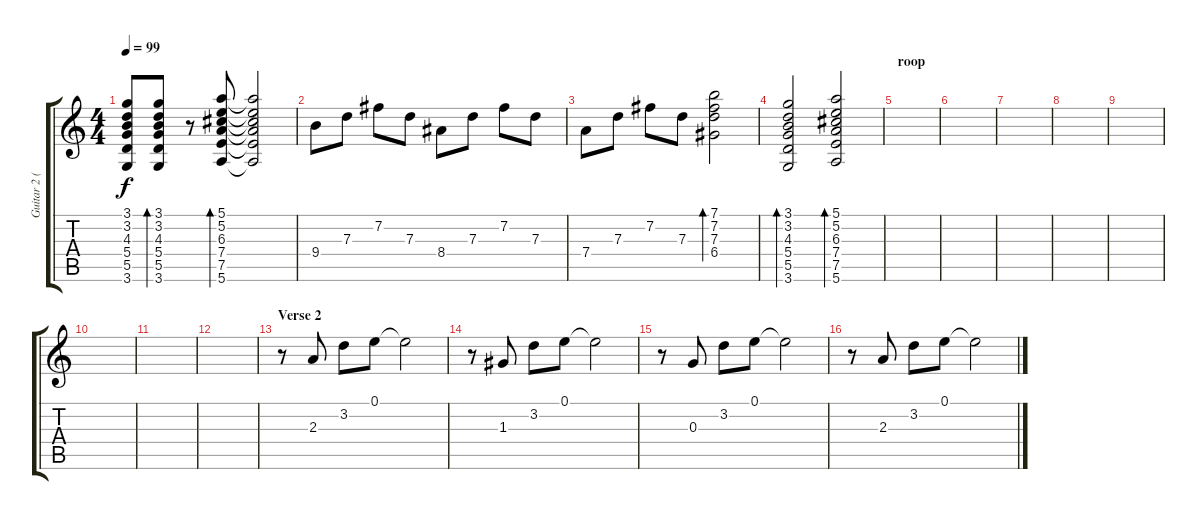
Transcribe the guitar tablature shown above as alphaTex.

\track ("Guitar 2 (Arpegio)" "Guitar 2 (") {instrument electricguitarclean}
\staff {score tabs}
\tuning (E4 B3 G3 D3 A2 E2) {hide}
\ts (4 4)
\tempo 99
\clef g2
\ks c
(3.1{t} 3.2{t} 4.3{t} 5.4{t} 5.5{t} 3.6{t}).8{dy f} (3.1 3.2 4.3 5.4 5.5 3.6).8{bd 30} r.8 (5.1 5.2 6.3 7.4 7.5 5.6).8{bd 30} (5.1{t} 5.2{t} 6.3{t} 7.4{t} 7.5{t} 5.6{t}).2 |
9.4.8 7.3.8 7.2.8 7.3.8 8.4.8 7.3.8 7.2.8 7.3.8 |
7.4.8 7.3.8 7.2.8 7.3.8 (7.1 7.2 7.3 6.4).2{bd 30} |
(3.1 3.2 4.3 5.4 5.5 3.6).2{bd 30} (5.1 5.2 6.3 7.4 7.5 5.6).2{bd 30} |
\section ("" "roop")
|
|
|
|
|
|
|
|
\section ("" "Verse 2")
r.8 2.3.8 3.2.8 0.1.8 0.1{t}.2 |
r.8 1.3.8 3.2.8 0.1.8 0.1{t}.2 |
r.8 0.3.8 3.2.8 0.1.8 0.1{t}.2 |
r.8 2.3.8 3.2.8 0.1.8 0.1{t}.2
